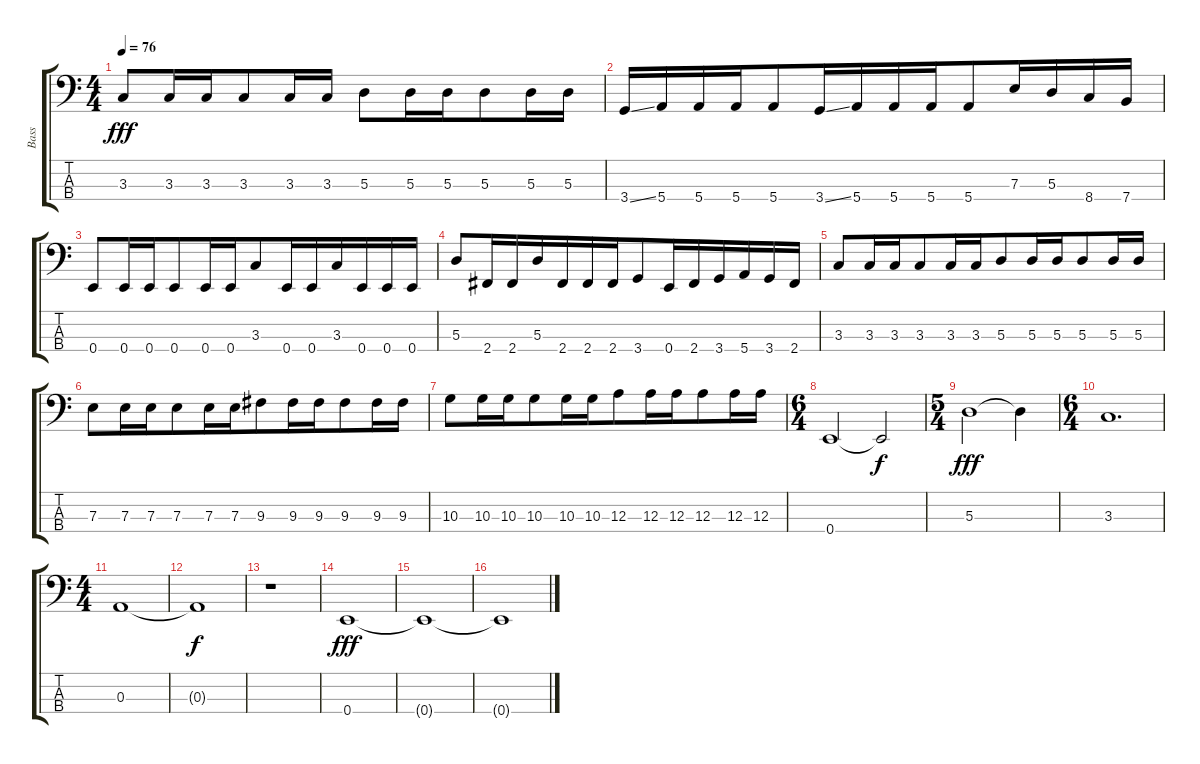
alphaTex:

\track ("Bass" "Bass") {instrument electricbasspick}
\staff {score tabs}
\tuning (G2 D2 A1 E1) {hide}
\ts (4 4)
\tempo 76
\clef f4
\ks c
3.3.8{dy fff} 3.3.16{beam merge} 3.3.16{beam merge} 3.3.8 3.3.16{beam merge} 3.3.16 5.3.8{beam merge} 5.3.16{beam merge} 5.3.16{beam merge} 5.3.8{beam merge} 5.3.16 5.3.16 |
3.4{ss}.16{beam merge} 5.4.16{beam merge} 5.4.16{beam merge} 5.4.16{beam merge} 5.4.8{beam merge} 3.4{ss}.16{beam merge} 5.4.16{beam merge} 5.4.16{beam merge} 5.4.16{beam merge} 5.4.8{beam merge} 7.3.16{beam merge} 5.3.16 8.4.16{beam merge} 7.4.16 |
0.4.8{beam merge} 0.4.16{beam merge} 0.4.16{beam merge} 0.4.8{beam merge} 0.4.16{beam merge} 0.4.16{beam merge} 3.3.8{beam merge} 0.4.16{beam merge} 0.4.16{beam merge} 3.3.16{beam merge} 0.4.16{beam merge} 0.4.16 0.4.16 |
5.3.8{beam merge} 2.4.16{beam merge} 2.4.16{beam merge} 5.3.16{beam merge} 2.4.16{beam merge} 2.4.16{beam merge} 2.4.16{beam merge} 3.4.8{beam merge} 0.4.16{beam merge} 2.4.16{beam merge} 3.4.16{beam merge} 5.4.16{beam merge} 3.4.16{beam merge} 2.4.16 |
3.3.8{beam merge} 3.3.16{beam merge} 3.3.16{beam merge} 3.3.8{beam merge} 3.3.16{beam merge} 3.3.16{beam merge} 5.3.8 5.3.16{beam merge} 5.3.16{beam merge} 5.3.8{beam merge} 5.3.16{beam merge} 5.3.16 |
7.3.8{beam merge} 7.3.16{beam merge} 7.3.16{beam merge} 7.3.8{beam merge} 7.3.16{beam merge} 7.3.16{beam merge} 9.3.8 9.3.16{beam merge} 9.3.16{beam merge} 9.3.8{beam merge} 9.3.16{beam merge} 9.3.16 |
10.3.8{beam merge} 10.3.16{beam merge} 10.3.16{beam merge} 10.3.8{beam merge} 10.3.16{beam merge} 10.3.16{beam merge} 12.3.8 12.3.16{beam merge} 12.3.16{beam merge} 12.3.8{beam merge} 12.3.16{beam merge} 12.3.16 |
\ts (6 4)
0.4.1{beam merge} 0.4{t}.2{dy f} |
\ts (5 4)
5.3.1{dy fff beam merge} 5.3{t}.4 |
\ts (6 4)
3.3.1{d} |
\ts (4 4)
0.3.1{volume 0} |
0.3{t}.1{dy f} |
r.1 |
0.4.1{dy fff volume 13} |
0.4{t}.1{volume 0} |
0.4{t}.1
